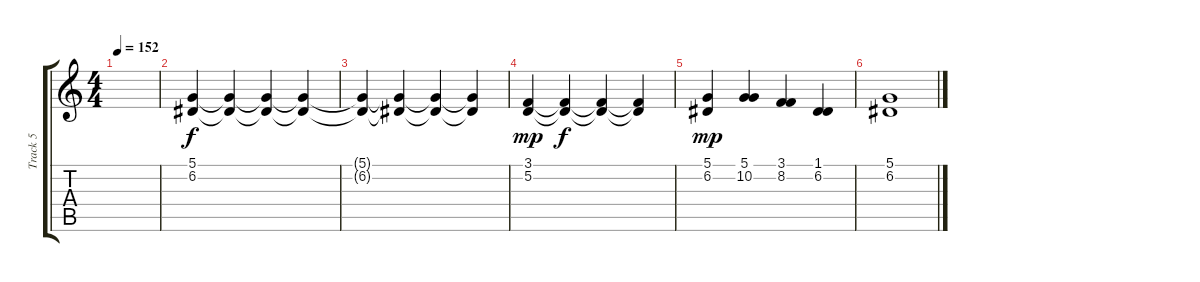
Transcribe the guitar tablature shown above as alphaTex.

\track ("Track 5" "Track 5") {instrument pad8sweep}
\staff {score tabs}
\tuning (D4 A3 F3 C3 G2 C2) {hide}
\ts (4 4)
\tempo 152
\clef g2
\ks c
|
(5.1 6.2).4 (5.1{t} 6.2{t}).4{dy f} (5.1{t} 6.2{t}).4 (5.1{t} 6.2{t}).4 |
(5.1{t} 6.2{t}).4 (5.1{t} 6.2{t}).4 (5.1{t} 6.2{t}).4 (5.1{t} 6.2{t}).4 |
(3.1 5.2).4{dy mp} (3.1{t} 5.2{t}).4{dy f} (3.1{t} 5.2{t}).4 (3.1{t} 5.2{t}).4 |
(5.1 6.2).4{dy mp} (5.1 10.2).4 (3.1 8.2).4 (1.1 6.2).4 |
(5.1 6.2).1
